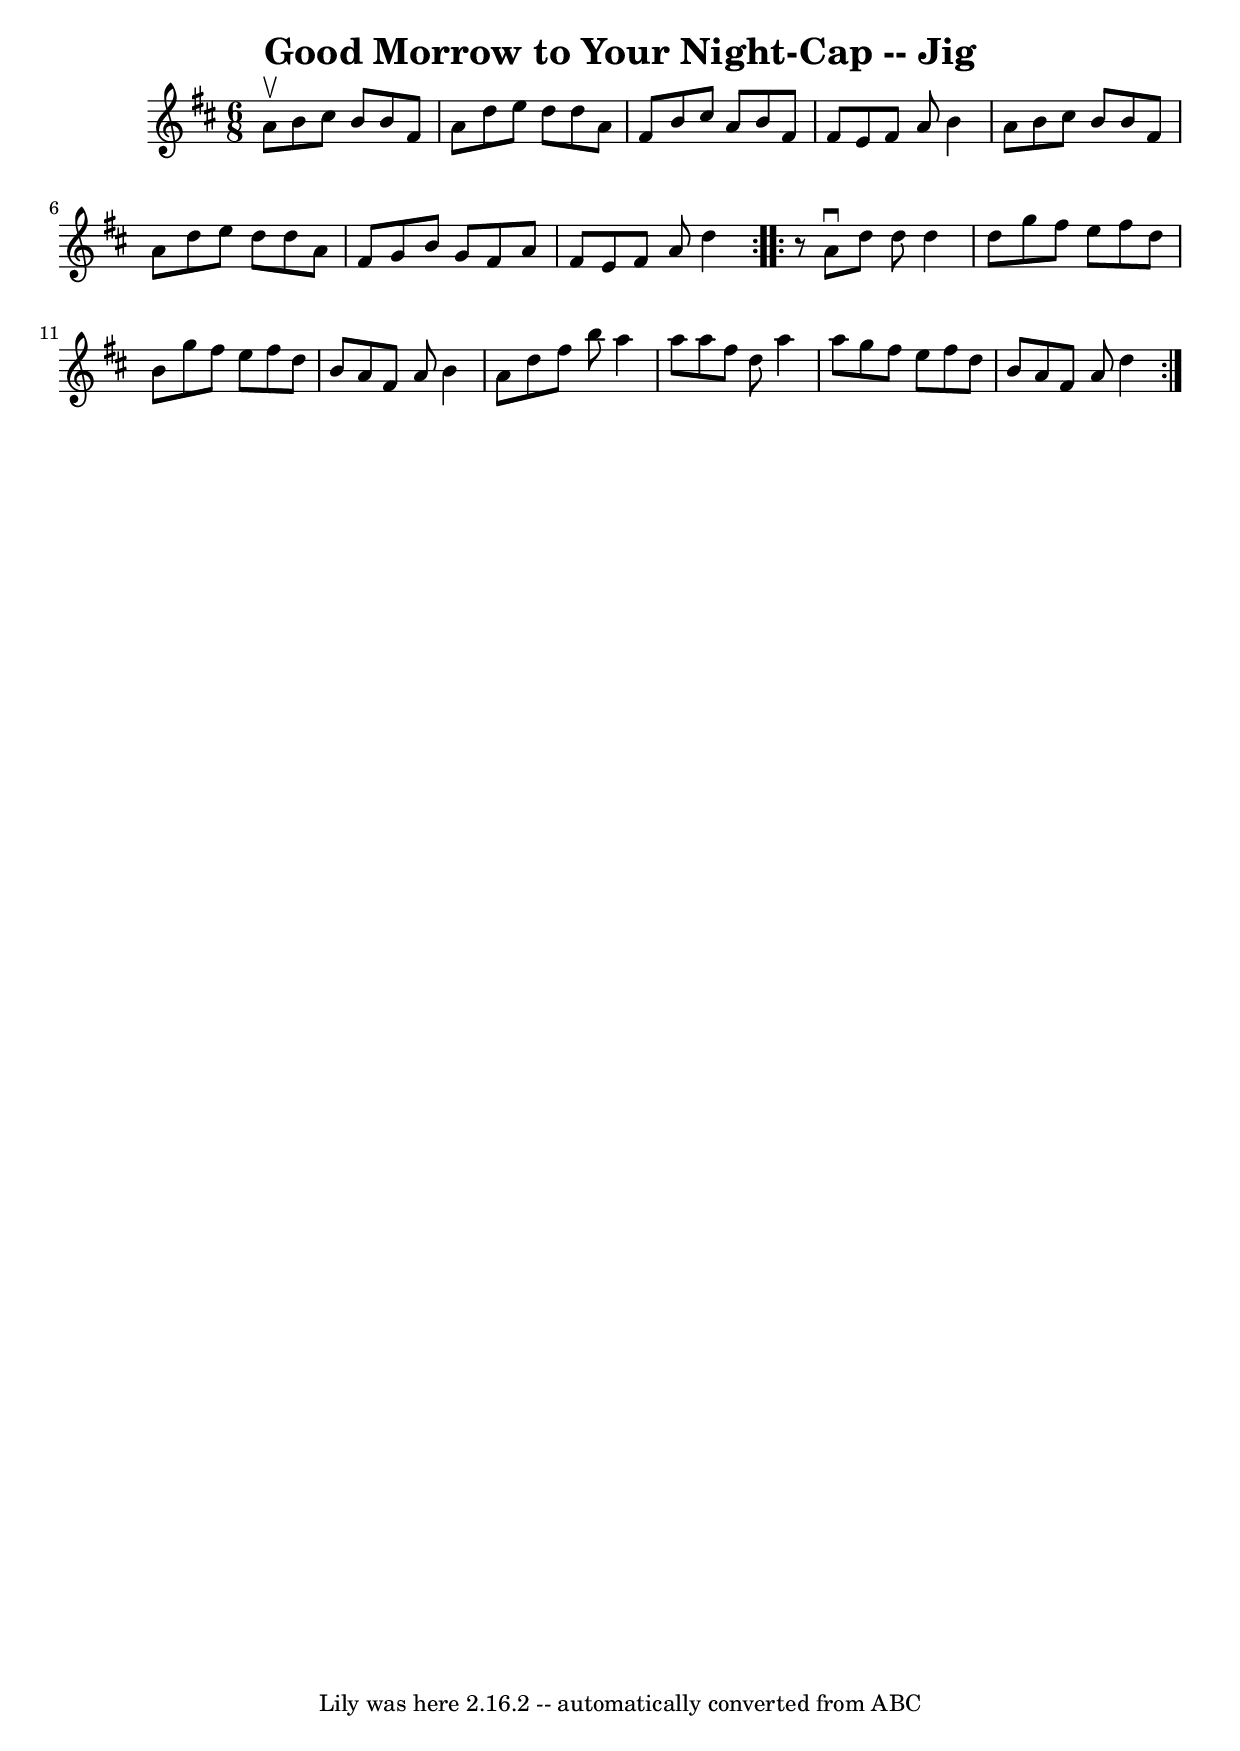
\version "2.16.2"
\include "Mammoth.ily"
\header {
	%% book = "Ryan's Mammoth Collection"
	crossRefNumber = "1"
	footnotes = "\\\\91 475"
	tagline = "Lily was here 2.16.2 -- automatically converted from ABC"
	title = "Good Morrow to Your Night-Cap -- Jig"
}
voicedefault =  {


\repeat volta 2 {
\time 6/8 
\key d \major a'8^\upbow |
 b'8 cis''8 b'8 b'8  
 fis'8 a'8    |
 d''8 e''8 d''8 d''8 a'8 fis'8    
|
 b'8 cis''8 a'8 b'8 fis'8 fis'8    |
 e'8    
fis'8 a'8 b'4 a'8    |
 b'8 cis''8 b'8 b'8 fis'8 
 a'8    |
 d''8 e''8 d''8 d''8 a'8 fis'8    |
   
g'8 b'8 g'8 fis'8 a'8 fis'8    |
 e'8 fis'8 a'8    
d''4  }     \repeat volta 2 {   r8 |
 a'8^\downbow d''8 d''8    
d''4 d''8    |
 g''8 fis''8 e''8 fis''8 d''8 b'8    
|
 g''8 fis''8 e''8 fis''8 d''8 b'8    |
 a'8    
fis'8 a'8 b'4 a'8    |
 d''8 fis''8 b''8 a''4    
a''8    |
 a''8 fis''8 d''8 a''4 a''8    |
 g''8    
fis''8 e''8 fis''8 d''8 b'8    |
 a'8 fis'8 a'8    
d''4  }   
}

\score{
    <<

	\context Staff="default"
	{
	    \voicedefault 
	}

    >>
	\layout {
	}
	\midi {}
}
